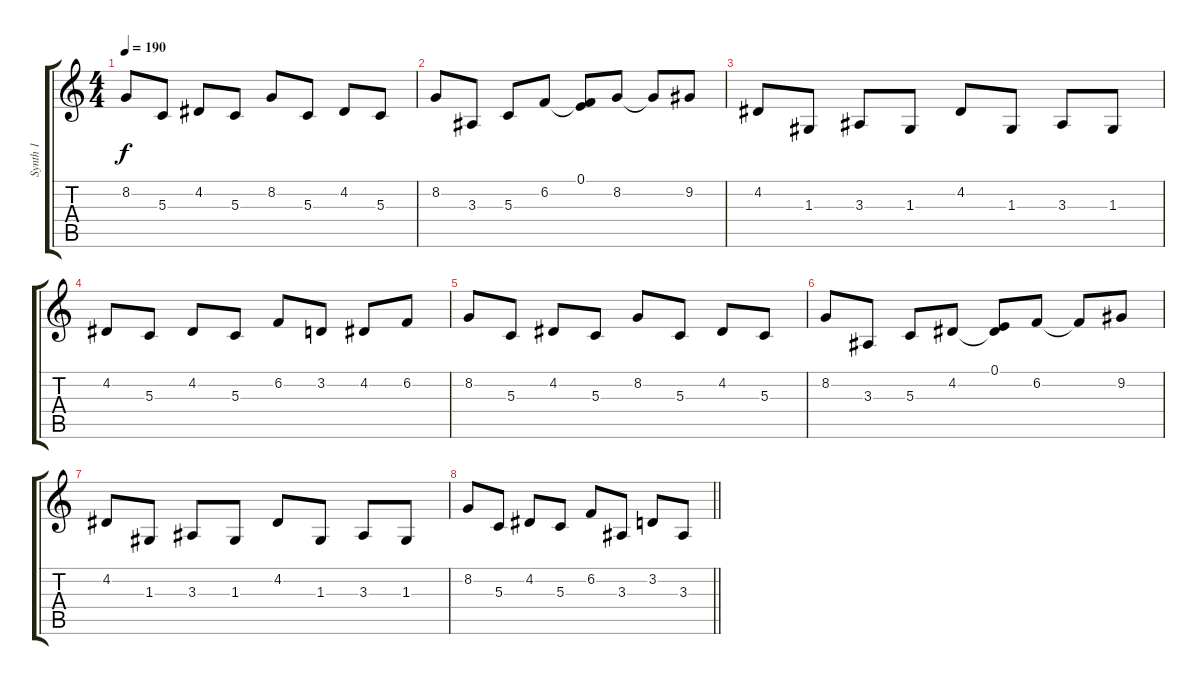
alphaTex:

\track ("Synth 1" "Synth 1") {instrument lead2sawtooth}
\staff {score tabs}
\tuning (E4 B3 G3 D3 A2 E2) {hide}
\ts (4 4)
\tempo 190
\clef g2
\ks c
8.2.8{dy f} 5.3.8 4.2.8 5.3.8 8.2.8 5.3.8 4.2.8 5.3.8 |
8.2.8 3.3.8 5.3.8 6.2.8 (0.1 6.2{t}).8 8.2.8 8.2{t}.8 9.2.8 |
4.2.8 1.3.8 3.3.8 1.3.8 4.2.8 1.3.8 3.3.8 1.3.8 |
4.2.8 5.3.8 4.2.8 5.3.8 6.2.8 3.2.8 4.2.8 6.2.8 |
8.2.8 5.3.8 4.2.8 5.3.8 8.2.8 5.3.8 4.2.8 5.3.8 |
8.2.8 3.3.8 5.3.8 4.2.8 (0.1 4.2{t}).8 6.2.8 6.2{t}.8 9.2.8 |
4.2.8 1.3.8 3.3.8 1.3.8 4.2.8 1.3.8 3.3.8 1.3.8 |
\barLineRight lightlight
8.2.8 5.3.8 4.2.8 5.3.8 6.2.8 3.3.8 3.2.8 3.3.8
